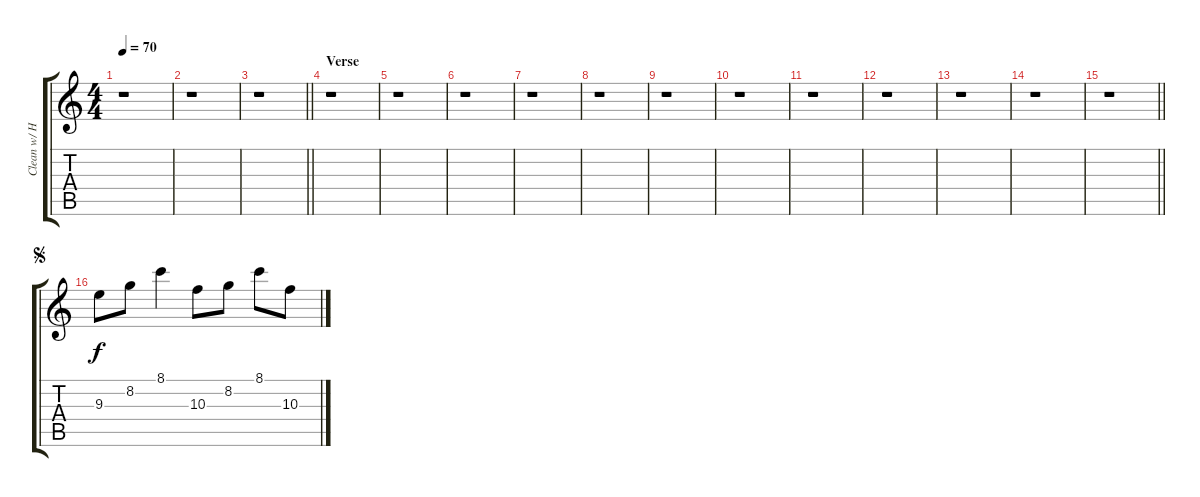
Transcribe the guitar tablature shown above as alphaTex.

\track ("Clean w/ Heavy Tremolo" "Clean w/ H") {instrument electricguitarclean}
\staff {score tabs}
\tuning (E4 B3 G3 D3 A2 E2) {hide}
\ts (4 4)
\tempo 70
\clef g2
\ks c
r.1{dy f instrument electricguitarclean} |
r.1 |
\barLineRight lightlight
r.1 |
\section ("" "Verse")
r.1 |
r.1 |
r.1 |
r.1 |
r.1 |
r.1 |
r.1 |
r.1 |
r.1 |
r.1 |
r.1 |
\barLineRight lightlight
r.1 |
\jump segno
9.3.8 8.2.8 8.1.4 10.3.8 8.2.8 8.1.8 10.3.8
